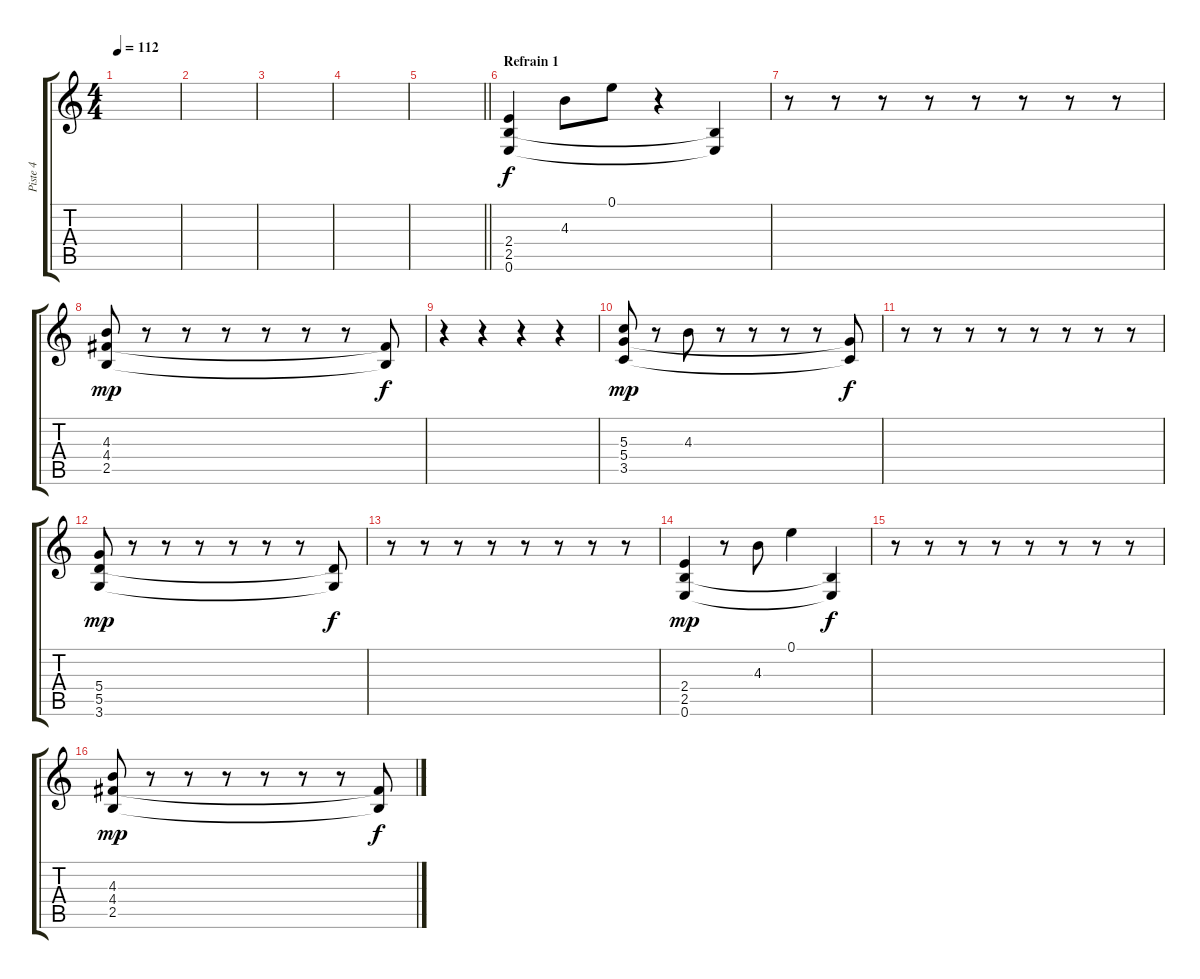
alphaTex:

\track ("Piste 4" "Piste 4") {instrument overdrivenguitar}
\staff {score tabs}
\tuning (E4 B3 G3 D3 A2 E2) {hide}
\ts (4 4)
\tempo 112
\clef g2
\ks c
|
|
|
|
\barLineRight lightlight
|
\section ("" "Refrain 1")
(2.4 2.5 0.6).4 4.3.8{dy f} 0.1.8 r.4 (2.5{t} 0.6{t}).4 |
r.8 r.8 r.8 r.8 r.8 r.8 r.8 r.8 |
(4.3 4.4 2.5).8{dy mp} r.8 r.8 r.8 r.8 r.8 r.8 (4.4{t} 2.5{t}).8{dy f} |
r.4 r.4 r.4 r.4 |
(5.3 5.4 3.5).8{dy mp} r.8 4.3.8 r.8 r.8 r.8 r.8 (5.4{t} 3.5{t}).8{dy f} |
r.8 r.8 r.8 r.8 r.8 r.8 r.8 r.8 |
(5.4 5.5 3.6).8{dy mp} r.8 r.8 r.8 r.8 r.8 r.8 (5.5{t} 3.6{t}).8{dy f} |
r.8 r.8 r.8 r.8 r.8 r.8 r.8 r.8 |
(2.4 2.5 0.6).4{dy mp} r.8 4.3.8 0.1.4 (2.5{t} 0.6{t}).4{dy f} |
r.8 r.8 r.8 r.8 r.8 r.8 r.8 r.8 |
(4.3 4.4 2.5).8{dy mp} r.8 r.8 r.8 r.8 r.8 r.8 (4.4{t} 2.5{t}).8{dy f}
